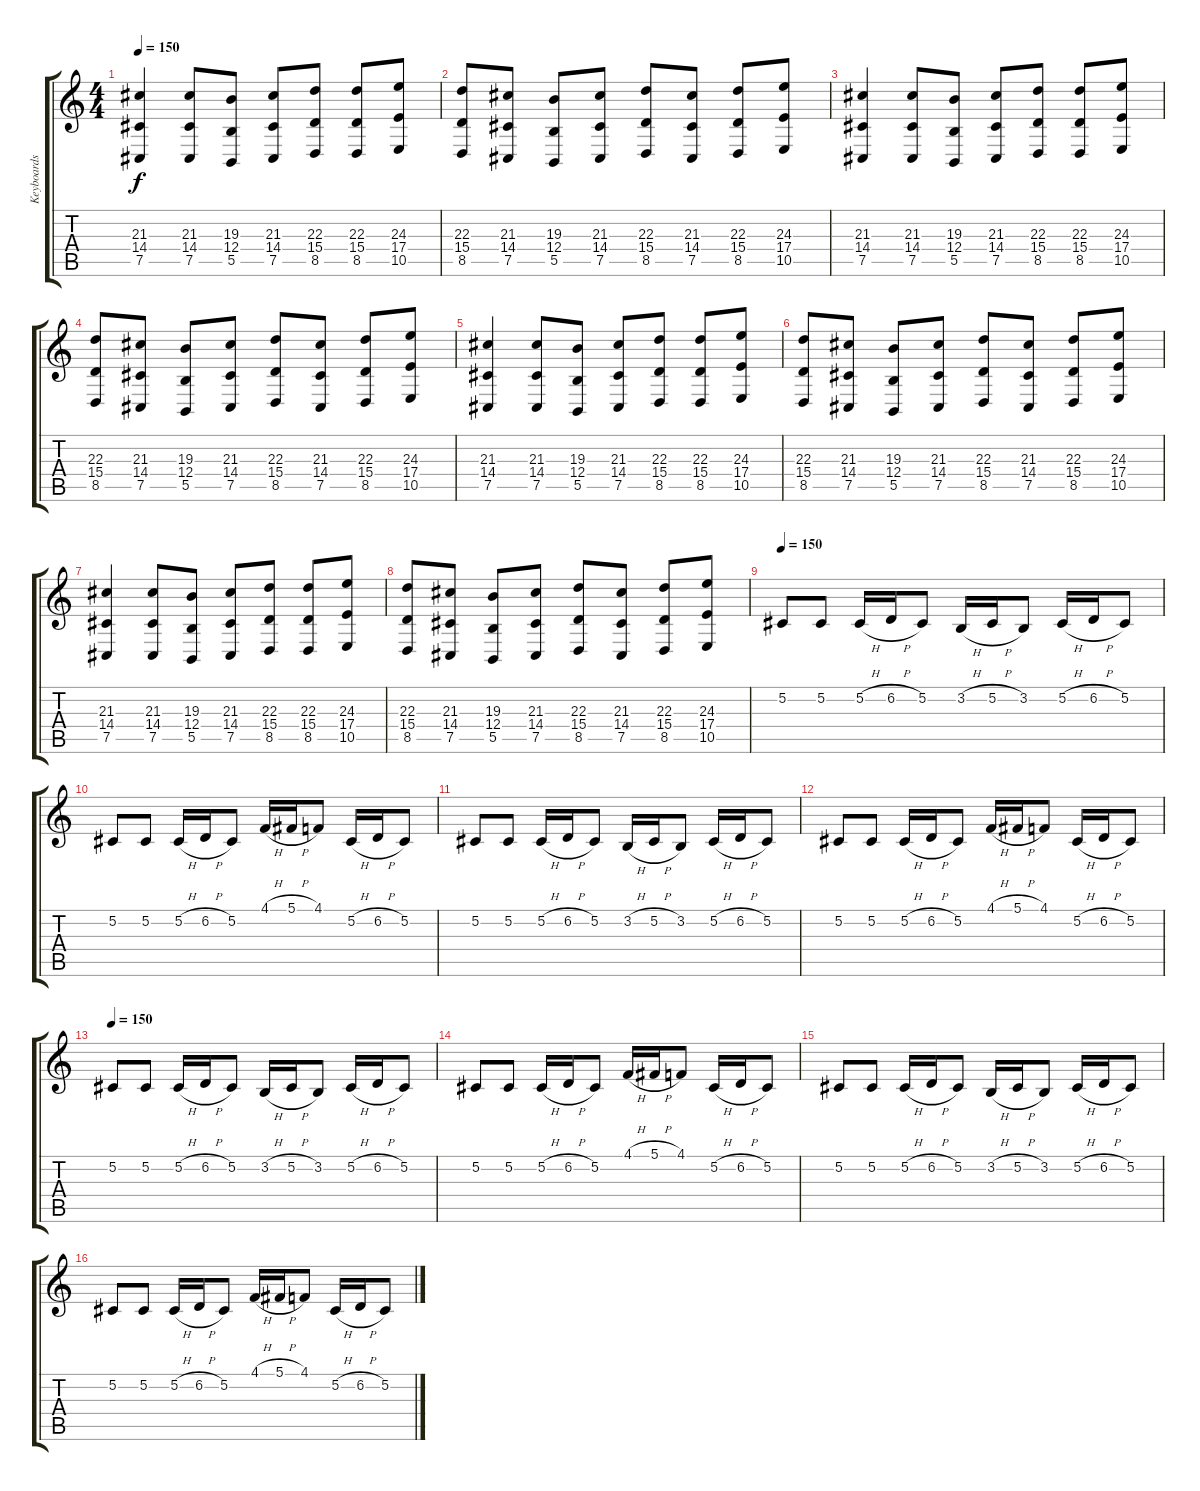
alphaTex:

\track ("Keyboards" "Keyboards") {instrument stringensemble1}
\staff {score tabs}
\tuning (Db4 Ab3 E3 B2 Gb2 Db2) {hide}
\ts (4 4)
\tempo 150
\clef g2
\ks c
(21.3 14.4 7.5).4{dy f volume 14 instrument stringensemble1} (21.3 14.4 7.5).8 (19.3 12.4 5.5).8 (21.3 14.4 7.5).8 (22.3 15.4 8.5).8 (22.3 15.4 8.5).8 (24.3 17.4 10.5).8 |
(22.3 15.4 8.5).8 (21.3 14.4 7.5).8 (19.3 12.4 5.5).8 (21.3 14.4 7.5).8 (22.3 15.4 8.5).8 (21.3 14.4 7.5).8 (22.3 15.4 8.5).8 (24.3 17.4 10.5).8 |
(21.3 14.4 7.5).4 (21.3 14.4 7.5).8 (19.3 12.4 5.5).8 (21.3 14.4 7.5).8 (22.3 15.4 8.5).8 (22.3 15.4 8.5).8 (24.3 17.4 10.5).8 |
(22.3 15.4 8.5).8 (21.3 14.4 7.5).8 (19.3 12.4 5.5).8 (21.3 14.4 7.5).8 (22.3 15.4 8.5).8 (21.3 14.4 7.5).8 (22.3 15.4 8.5).8 (24.3 17.4 10.5).8 |
(21.3 14.4 7.5).4 (21.3 14.4 7.5).8 (19.3 12.4 5.5).8 (21.3 14.4 7.5).8 (22.3 15.4 8.5).8 (22.3 15.4 8.5).8 (24.3 17.4 10.5).8 |
(22.3 15.4 8.5).8 (21.3 14.4 7.5).8 (19.3 12.4 5.5).8 (21.3 14.4 7.5).8 (22.3 15.4 8.5).8 (21.3 14.4 7.5).8 (22.3 15.4 8.5).8 (24.3 17.4 10.5).8 |
(21.3 14.4 7.5).4 (21.3 14.4 7.5).8 (19.3 12.4 5.5).8 (21.3 14.4 7.5).8 (22.3 15.4 8.5).8 (22.3 15.4 8.5).8 (24.3 17.4 10.5).8 |
(22.3 15.4 8.5).8 (21.3 14.4 7.5).8 (19.3 12.4 5.5).8 (21.3 14.4 7.5).8 (22.3 15.4 8.5).8 (21.3 14.4 7.5).8 (22.3 15.4 8.5).8 (24.3 17.4 10.5).8 |
\tempo 150
5.2.8{volume 16 instrument trumpet} 5.2.8 5.2{h}.16 6.2{h}.16 5.2.8 3.2{h}.16 5.2{h}.16 3.2.8 5.2{h}.16 6.2{h}.16 5.2.8 |
5.2.8 5.2.8 5.2{h}.16 6.2{h}.16 5.2.8 4.1{h}.16 5.1{h}.16 4.1.8 5.2{h}.16 6.2{h}.16 5.2.8 |
5.2.8 5.2.8 5.2{h}.16 6.2{h}.16 5.2.8 3.2{h}.16 5.2{h}.16 3.2.8 5.2{h}.16 6.2{h}.16 5.2.8 |
5.2.8 5.2.8 5.2{h}.16 6.2{h}.16 5.2.8 4.1{h}.16 5.1{h}.16 4.1.8 5.2{h}.16 6.2{h}.16 5.2.8 |
\tempo 150
5.2.8{volume 16 instrument trumpet} 5.2.8 5.2{h}.16 6.2{h}.16 5.2.8 3.2{h}.16 5.2{h}.16 3.2.8 5.2{h}.16 6.2{h}.16 5.2.8 |
5.2.8 5.2.8 5.2{h}.16 6.2{h}.16 5.2.8 4.1{h}.16 5.1{h}.16 4.1.8 5.2{h}.16 6.2{h}.16 5.2.8 |
5.2.8 5.2.8 5.2{h}.16 6.2{h}.16 5.2.8 3.2{h}.16 5.2{h}.16 3.2.8 5.2{h}.16 6.2{h}.16 5.2.8 |
5.2.8 5.2.8 5.2{h}.16 6.2{h}.16 5.2.8 4.1{h}.16 5.1{h}.16 4.1.8 5.2{h}.16 6.2{h}.16 5.2.8
